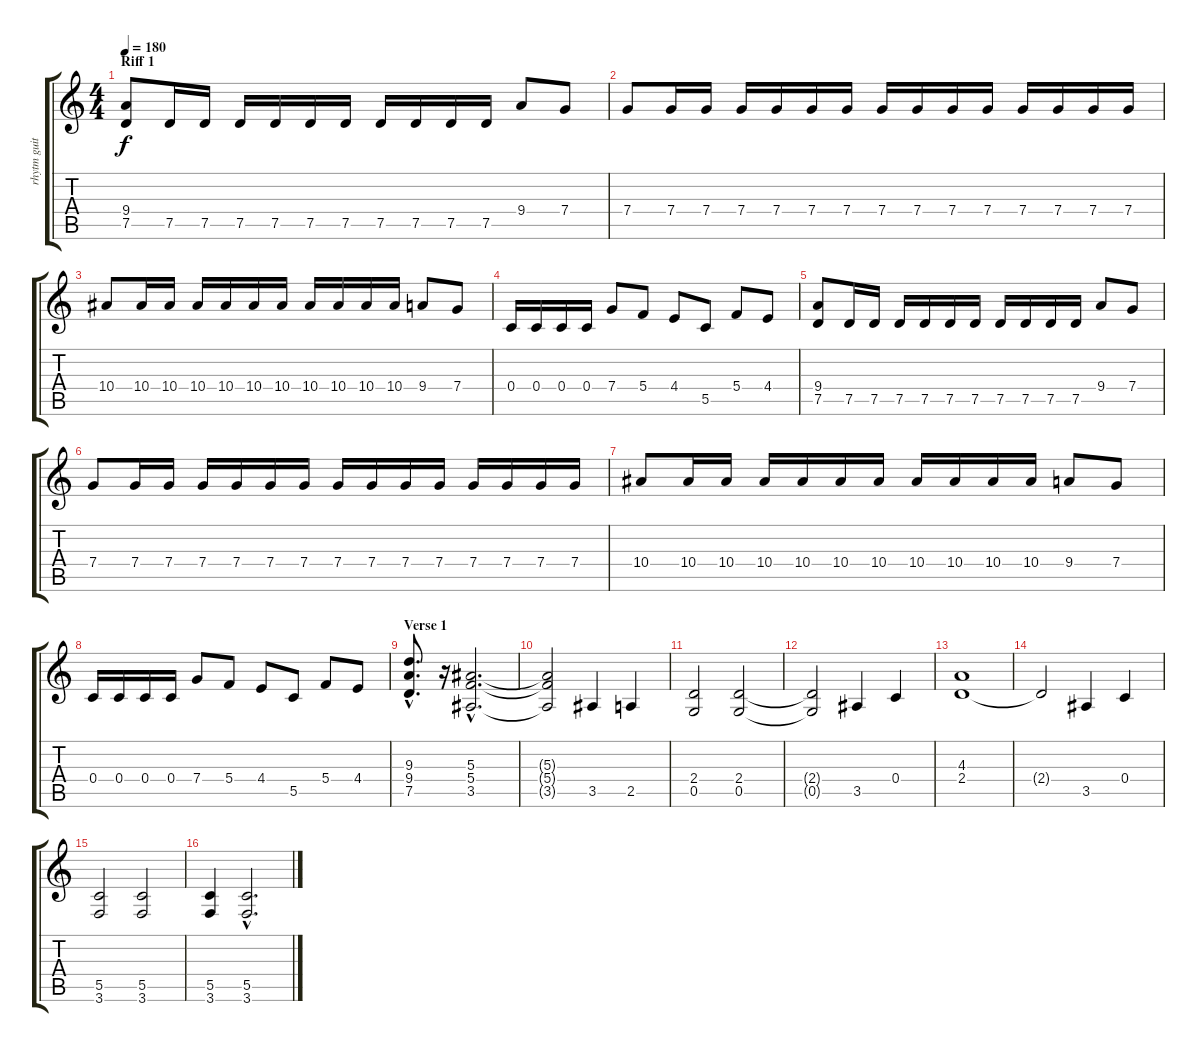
\track ("rhytm guitar" "rhytm guit") {instrument distortionguitar}
\staff {score tabs}
\tuning (D4 A3 F3 C3 G2 D2) {hide}
\ts (4 4)
\section ("" "Riff 1")
\tempo 180
\clef g2
\ks c
(9.4 7.5).8{dy f} 7.5.16 7.5.16 7.5.16 7.5.16 7.5.16 7.5.16 7.5.16 7.5.16 7.5.16 7.5.16 9.4.8 7.4.8 |
7.4.8 7.4.16 7.4.16 7.4.16 7.4.16 7.4.16 7.4.16 7.4.16 7.4.16 7.4.16 7.4.16 7.4.16 7.4.16 7.4.16 7.4.16 |
10.4.8 10.4.16 10.4.16 10.4.16 10.4.16 10.4.16 10.4.16 10.4.16 10.4.16 10.4.16 10.4.16 9.4.8 7.4.8 |
0.4.16 0.4.16 0.4.16 0.4.16 7.4.8 5.4.8 4.4.8 5.5.8 5.4.8 4.4.8 |
(9.4 7.5).8 7.5.16 7.5.16 7.5.16 7.5.16 7.5.16 7.5.16 7.5.16 7.5.16 7.5.16 7.5.16 9.4.8 7.4.8 |
7.4.8 7.4.16 7.4.16 7.4.16 7.4.16 7.4.16 7.4.16 7.4.16 7.4.16 7.4.16 7.4.16 7.4.16 7.4.16 7.4.16 7.4.16 |
10.4.8 10.4.16 10.4.16 10.4.16 10.4.16 10.4.16 10.4.16 10.4.16 10.4.16 10.4.16 10.4.16 9.4.8 7.4.8 |
0.4.16 0.4.16 0.4.16 0.4.16 7.4.8 5.4.8 4.4.8 5.5.8 5.4.8 4.4.8 |
\section ("" "Verse 1")
(9.3{hac} 9.4{hac} 7.5{hac}).8{d} r.16 (5.3{hac} 5.4{hac} 3.5{hac}).2{d} |
(5.3{t} 5.4{t} 3.5{t}).2 3.5.4 2.5.4 |
(2.4 0.5).2 (2.4 0.5).2 |
(2.4{t} 0.5{t}).2 3.5.4 0.4.4 |
(4.3 2.4).1 |
2.4{t}.2 3.5.4 0.4.4 |
(5.5 3.6).2 (5.5 3.6).2 |
(5.5 3.6).4 (5.5{hac} 3.6{hac}).2{d}
